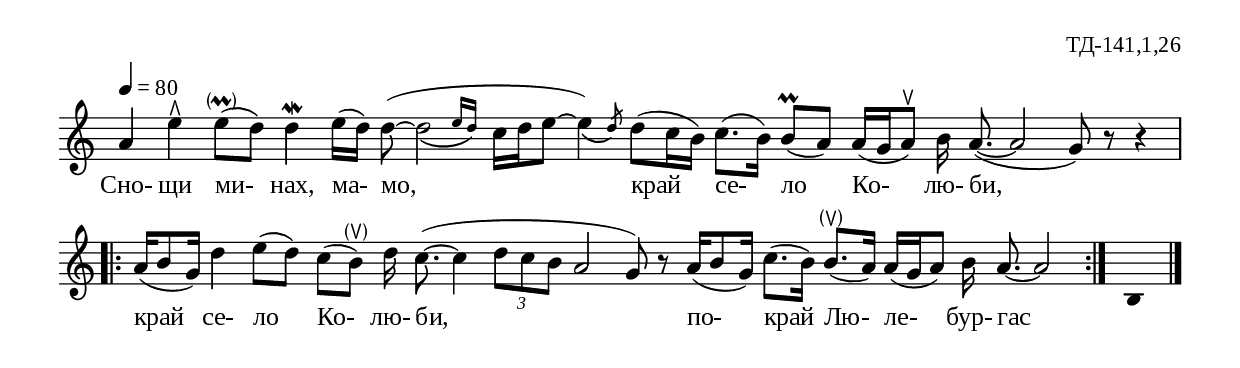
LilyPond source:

%{
td_141_1_26
%}

\include "td-preamble.ly"

\score {
\relative c'' {
\tempo 4 = 80
\cadenzaOn
\parS
\phrasingSlurDown
a4 e'^\rtoe e8-\parenthesize^\prall[( d]) 
d4\mordent e16[( d]) d8(~ \afterGrace d2\( { e16[ d]\) }
c16[ d e8]~ \afterGrace e4)\( { \stdB d8\) \stdE } d8[( c16 b]) c8.[( b16])
\bar ""
b8[(\prall a]) a16[( g a8^\ltoe]) b16 a8.\noBeam(~ a2 g8) r r4
\bar "|:"
a16[( b8 g16]) d'4 e8[( d]) c([ b-\parenthesize^\ltoe]) 
\bar ""
d16 c8.\noBeam(~ c4 \times 2/3 { d8[ c b] } a2 g8) r a16[( b8 g16])
c8.[( b16]) b8.-\parenthesize^\ltoe[( a16]) a[( g a8]) b16 a8.\noBeam~ a2
 \bar ":|" 
s4 \fixB b,
 \bar "|."  
}
\addlyrics { Сно- щи ми- нах, ма- мо, край се- ло Ко- лю- би, край се- ло
Ко- лю- би, по- край Лю- ле- бур- гас }
%
\layout {
   \context { 
	    \Staff \remove "Time_signature_engraver" } 
  indent = #0
  line-width = 190\mm
  ragged-right=##f
}
%
\midi { 
	\context {
		\Score tempoWholesPerMinute = #(ly:make-moment 80 4)
		}
	}
}
%
\header{
  opus = "ТД-141,1,26"
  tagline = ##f
}


